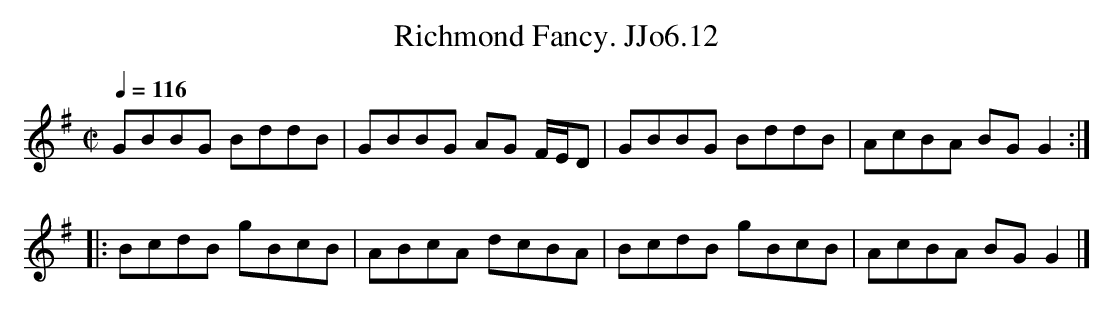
X:1
T:Richmond Fancy. JJo6.12
M:C|
L:1/8
Q:1/4=116
K:G
GBBG BddB|GBBG AG F/E/D|GBBG BddB|AcBA BGG2:|
|:BcdB gBcB|ABcA dcBA|BcdB gBcB|AcBA BGG2|]
